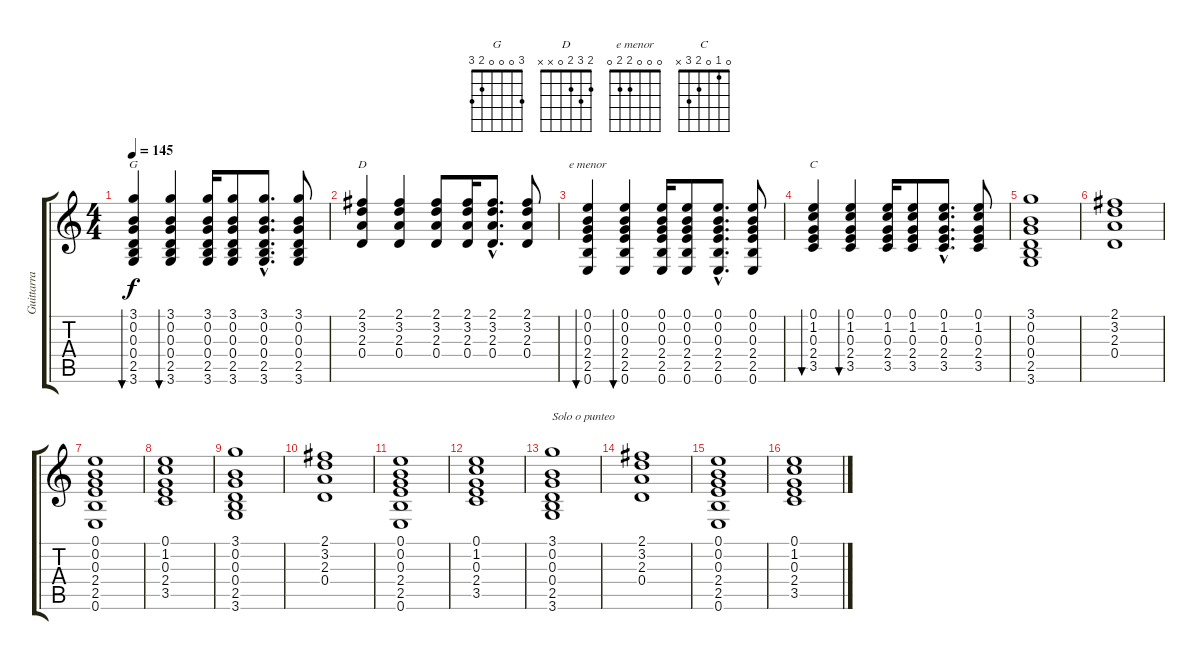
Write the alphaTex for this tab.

\track ("Guittarra Ritmica" "Guittarra ") {instrument electricguitarclean}
\staff {score tabs}
\tuning (E4 B3 G3 D3 A2 E2) {hide}
\chord ("G" 3 0 0 0 2 3)
\chord ("D" 2 3 2 0 x x)
\chord ("e menor" 0 0 0 2 2 0)
\chord ("C" 0 1 0 2 3 x)
\ts (4 4)
\tempo 145
\clef g2
\ks c
(3.1 0.2 0.3 0.4 2.5 3.6).4{bu 60 ch "G" dy f} (3.1 0.2 0.3 0.4 2.5 3.6).4{bu 60} (3.1 0.2 0.3 0.4 2.5 3.6).16 (3.1 0.2 0.3 0.4 2.5 3.6).8 (3.1{hac} 0.2{hac} 0.3{hac} 0.4{hac} 2.5{hac} 3.6{hac}).8{d} (3.1 0.2 0.3 0.4 2.5 3.6).8 |
(2.1 3.2 2.3 0.4).4{ch "D"} (2.1 3.2 2.3 0.4).4 (2.1 3.2 2.3 0.4).8 (2.1 3.2 2.3 0.4).16 (2.1{hac} 3.2{hac} 2.3{hac} 0.4{hac}).8{d} (2.1 3.2 2.3 0.4).8 |
(0.1 0.2 0.3 2.4 2.5 0.6).4{bu 60 ch "e menor"} (0.1 0.2 0.3 2.4 2.5 0.6).4{bu 60} (0.1 0.2 0.3 2.4 2.5 0.6).16 (0.1 0.2 0.3 2.4 2.5 0.6).8 (0.1{hac} 0.2{hac} 0.3{hac} 2.4{hac} 2.5{hac} 0.6{hac}).8{d} (0.1 0.2 0.3 2.4 2.5 0.6).8 |
(0.1 1.2 0.3 2.4 3.5).4{bu 60 ch "C"} (0.1 1.2 0.3 2.4 3.5).4{bu 60} (0.1 1.2 0.3 2.4 3.5).16 (0.1 1.2 0.3 2.4 3.5).8 (0.1{hac} 1.2{hac} 0.3{hac} 2.4{hac} 3.5{hac}).8{d} (0.1 1.2 0.3 2.4 3.5).8 |
(3.1 0.2 0.3 0.4 2.5 3.6).1{instrument distortionguitar} |
(2.1 3.2 2.3 0.4).1 |
(0.1 0.2 0.3 2.4 2.5 0.6).1 |
(0.1 1.2 0.3 2.4 3.5).1 |
(3.1 0.2 0.3 0.4 2.5 3.6).1 |
(2.1 3.2 2.3 0.4).1 |
(0.1 0.2 0.3 2.4 2.5 0.6).1 |
(0.1 1.2 0.3 2.4 3.5).1 |
(3.1 0.2 0.3 0.4 2.5 3.6).1{txt "Solo o punteo"} |
(2.1 3.2 2.3 0.4).1 |
(0.1 0.2 0.3 2.4 2.5 0.6).1 |
(0.1 1.2 0.3 2.4 3.5).1
